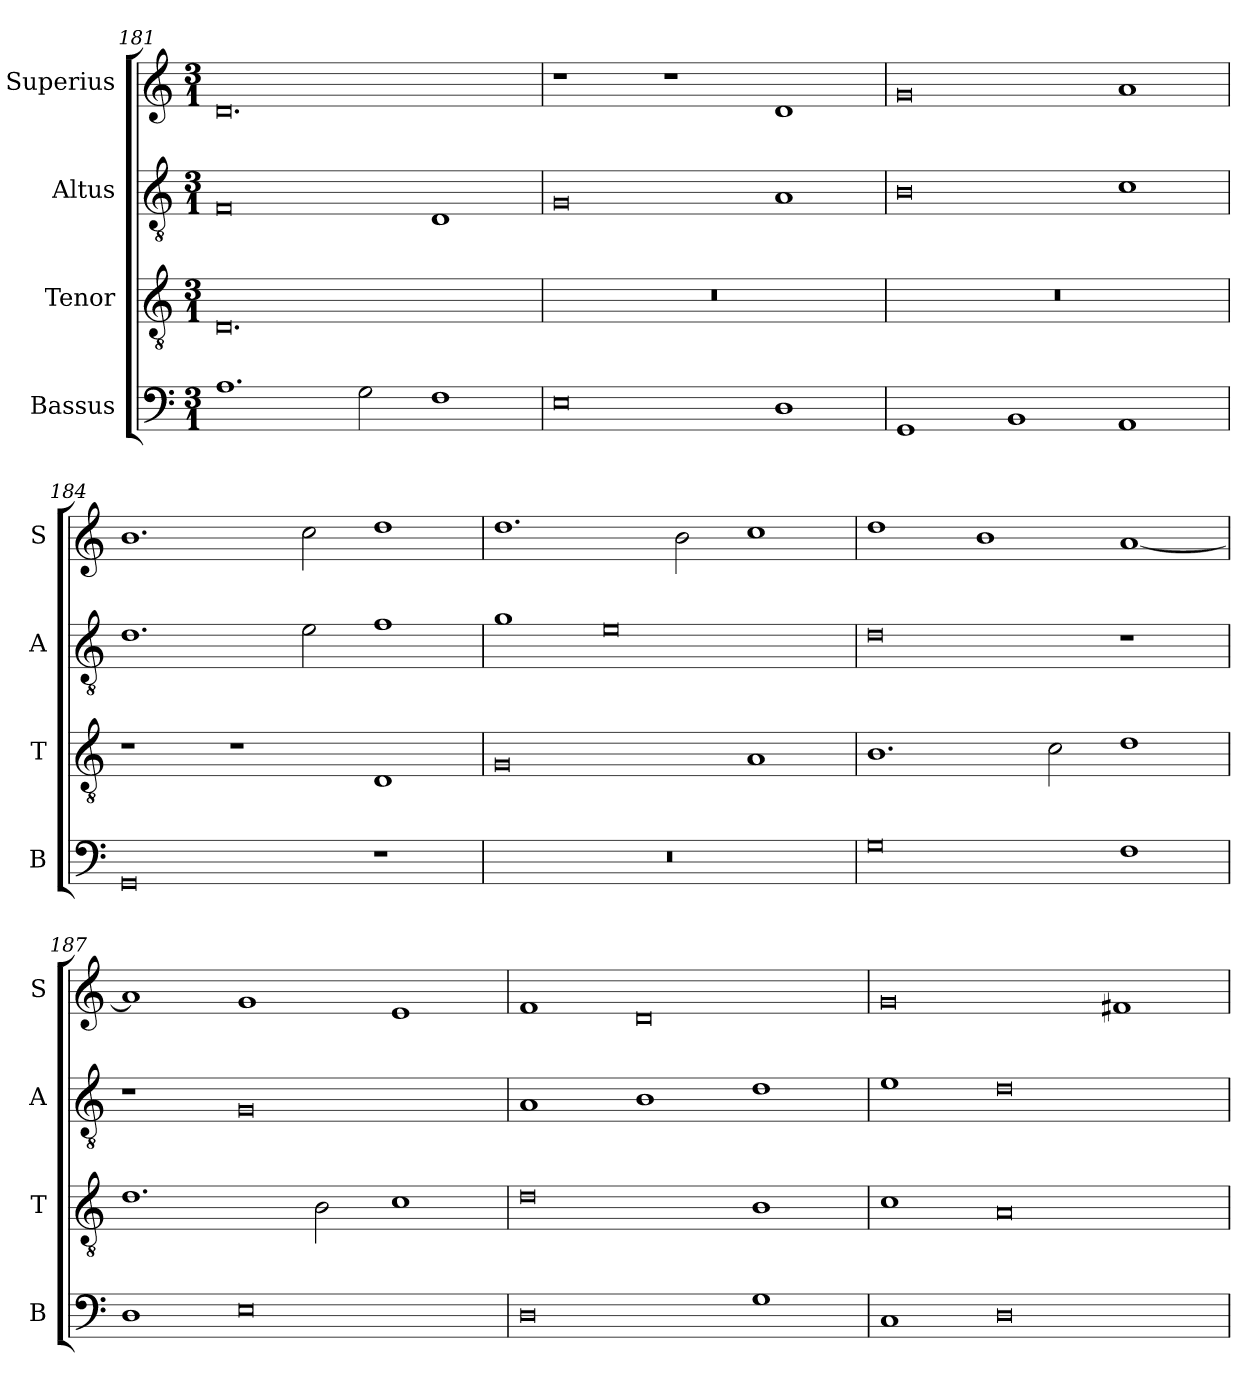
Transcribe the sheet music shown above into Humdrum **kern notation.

**kern	**kern	**kern	**kern
*part4	*part3	*part2	*part1
*staff4	*staff3	*staff2	*staff1
*I"Bassus	*I"Tenor	*I"Altus	*I"Superius
*I'B	*I'T	*I'A	*I'S
*clefF4	*clefGv2	*clefGv2	*clefG2
*k[]	*k[]	*k[]	*k[]
*M3/1	*M3/1	*M3/1	*M3/1
=181	=181	=181	=181
1.A	0.D	0F	0.d
2G\	.	.	.
1F	.	1D	.
=182	=182	=182	=182
0E	0.r	0G	1r
.	.	.	1r
1D	.	1A	1d
=183	=183	=183	=183
1GG	0.r	0B	0g
1BB	.	.	.
1AA	.	1c	1a
=184	=184	=184	=184
0GG	1r	1.d	1.b
.	1r	.	.
.	.	2e\	2cc\
1r	1D	1f	1dd
=185	=185	=185	=185
0.r	0G	1g	1.dd
.	.	0e	.
.	.	.	2b\
.	1A	.	1cc
=186	=186	=186	=186
0G	1.B	0d	1dd
.	.	.	1b
.	2c\	.	.
1F	1d	1r	[1a
=187	=187	=187	=187
1D	1.d	1r	1a]
0E	.	0G	1g
.	2B\	.	.
.	1c	.	1e
=188	=188	=188	=188
0D	0d	1A	1f
.	.	1B	0d
1G	1B	1d	.
=189	=189	=189	=189
1C	1c	1e	0g
0D	0A	0d	.
.	.	.	1f#X
=	=	=	=
*-	*-	*-	*-
